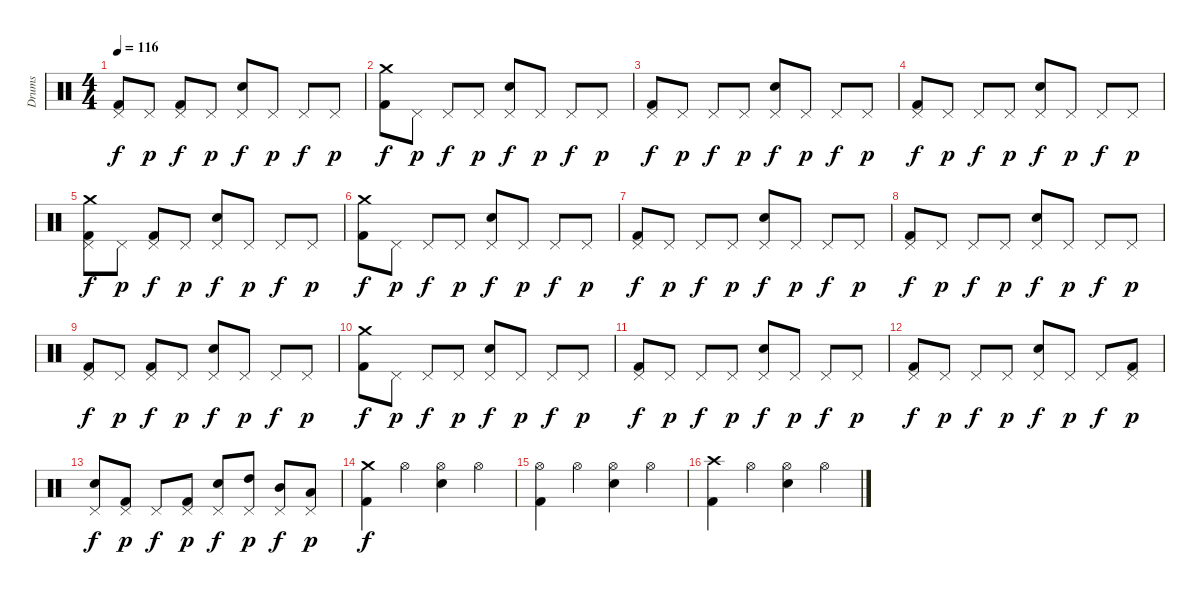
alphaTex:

\track ("Drums" "Drums") {instrument percussion}
\staff {score}
\articulation defaults
\ts (4 4)
\tempo 116
\clef neutral
\ks c
("Kick (hit) 2" "Pedal Hi-Hat (hit)").8{dy f} "Pedal Hi-Hat (hit)".8{dy p} ("Kick (hit) 2" "Pedal Hi-Hat (hit)").8{dy f} "Pedal Hi-Hat (hit)".8{dy p} ("Pedal Hi-Hat (hit)" "Snare (hit) 2").8{dy f} "Pedal Hi-Hat (hit)".8{dy p} "Pedal Hi-Hat (hit)".8{dy f} "Pedal Hi-Hat (hit)".8{dy p} |
("Kick (hit) 2" "Crash medium (hit)").8{dy f} "Pedal Hi-Hat (hit)".8{dy p} "Pedal Hi-Hat (hit)".8{dy f} "Pedal Hi-Hat (hit)".8{dy p} ("Pedal Hi-Hat (hit)" "Snare (hit) 2").8{dy f} "Pedal Hi-Hat (hit)".8{dy p} "Pedal Hi-Hat (hit)".8{dy f} "Pedal Hi-Hat (hit)".8{dy p} |
("Kick (hit) 2" "Pedal Hi-Hat (hit)").8{dy f} "Pedal Hi-Hat (hit)".8{dy p} "Pedal Hi-Hat (hit)".8{dy f} "Pedal Hi-Hat (hit)".8{dy p} ("Pedal Hi-Hat (hit)" "Snare (hit) 2").8{dy f} "Pedal Hi-Hat (hit)".8{dy p} "Pedal Hi-Hat (hit)".8{dy f} "Pedal Hi-Hat (hit)".8{dy p} |
("Kick (hit) 2" "Pedal Hi-Hat (hit)").8{dy f} "Pedal Hi-Hat (hit)".8{dy p} "Pedal Hi-Hat (hit)".8{dy f} "Pedal Hi-Hat (hit)".8{dy p} ("Pedal Hi-Hat (hit)" "Snare (hit) 2").8{dy f} "Pedal Hi-Hat (hit)".8{dy p} "Pedal Hi-Hat (hit)".8{dy f} "Pedal Hi-Hat (hit)".8{dy p} |
("Kick (hit) 2" "Crash medium (hit)" "Pedal Hi-Hat (hit)").8{dy f} "Pedal Hi-Hat (hit)".8{dy p} ("Kick (hit) 2" "Pedal Hi-Hat (hit)").8{dy f} "Pedal Hi-Hat (hit)".8{dy p} ("Pedal Hi-Hat (hit)" "Snare (hit) 2").8{dy f} "Pedal Hi-Hat (hit)".8{dy p} "Pedal Hi-Hat (hit)".8{dy f} "Pedal Hi-Hat (hit)".8{dy p} |
("Kick (hit) 2" "Crash medium (hit)").8{dy f} "Pedal Hi-Hat (hit)".8{dy p} "Pedal Hi-Hat (hit)".8{dy f} "Pedal Hi-Hat (hit)".8{dy p} ("Pedal Hi-Hat (hit)" "Snare (hit) 2").8{dy f} "Pedal Hi-Hat (hit)".8{dy p} "Pedal Hi-Hat (hit)".8{dy f} "Pedal Hi-Hat (hit)".8{dy p} |
("Kick (hit) 2" "Pedal Hi-Hat (hit)").8{dy f} "Pedal Hi-Hat (hit)".8{dy p} "Pedal Hi-Hat (hit)".8{dy f} "Pedal Hi-Hat (hit)".8{dy p} ("Pedal Hi-Hat (hit)" "Snare (hit) 2").8{dy f} "Pedal Hi-Hat (hit)".8{dy p} "Pedal Hi-Hat (hit)".8{dy f} "Pedal Hi-Hat (hit)".8{dy p} |
("Kick (hit) 2" "Pedal Hi-Hat (hit)").8{dy f} "Pedal Hi-Hat (hit)".8{dy p} "Pedal Hi-Hat (hit)".8{dy f} "Pedal Hi-Hat (hit)".8{dy p} ("Pedal Hi-Hat (hit)" "Snare (hit) 2").8{dy f} "Pedal Hi-Hat (hit)".8{dy p} "Pedal Hi-Hat (hit)".8{dy f} "Pedal Hi-Hat (hit)".8{dy p} |
("Kick (hit) 2" "Pedal Hi-Hat (hit)").8{dy f} "Pedal Hi-Hat (hit)".8{dy p} ("Kick (hit) 2" "Pedal Hi-Hat (hit)").8{dy f} "Pedal Hi-Hat (hit)".8{dy p} ("Pedal Hi-Hat (hit)" "Snare (hit) 2").8{dy f} "Pedal Hi-Hat (hit)".8{dy p} "Pedal Hi-Hat (hit)".8{dy f} "Pedal Hi-Hat (hit)".8{dy p} |
("Kick (hit) 2" "Crash medium (hit)").8{dy f} "Pedal Hi-Hat (hit)".8{dy p} "Pedal Hi-Hat (hit)".8{dy f} "Pedal Hi-Hat (hit)".8{dy p} ("Pedal Hi-Hat (hit)" "Snare (hit) 2").8{dy f} "Pedal Hi-Hat (hit)".8{dy p} "Pedal Hi-Hat (hit)".8{dy f} "Pedal Hi-Hat (hit)".8{dy p} |
("Kick (hit) 2" "Pedal Hi-Hat (hit)").8{dy f} "Pedal Hi-Hat (hit)".8{dy p} "Pedal Hi-Hat (hit)".8{dy f} "Pedal Hi-Hat (hit)".8{dy p} ("Pedal Hi-Hat (hit)" "Snare (hit) 2").8{dy f} "Pedal Hi-Hat (hit)".8{dy p} "Pedal Hi-Hat (hit)".8{dy f} "Pedal Hi-Hat (hit)".8{dy p} |
("Kick (hit) 2" "Pedal Hi-Hat (hit)").8{dy f} "Pedal Hi-Hat (hit)".8{dy p} "Pedal Hi-Hat (hit)".8{dy f} "Pedal Hi-Hat (hit)".8{dy p} ("Pedal Hi-Hat (hit)" "Snare (hit) 2").8{dy f} "Pedal Hi-Hat (hit)".8{dy p} "Pedal Hi-Hat (hit)".8{dy f} ("Kick (hit) 2" "Pedal Hi-Hat (hit)").8{dy p} |
("Pedal Hi-Hat (hit)" "Snare (hit) 2").8{dy f} ("Kick (hit) 2" "Pedal Hi-Hat (hit)").8{dy p} "Pedal Hi-Hat (hit)".8{dy f} ("Kick (hit) 2" "Pedal Hi-Hat (hit)").8{dy p} ("Pedal Hi-Hat (hit)" "Snare (hit) 2").8{dy f} ("High Tom (hit)" "Pedal Hi-Hat (hit)").8{dy p} ("Mid Tom (hit)" "Pedal Hi-Hat (hit)").8{dy f} ("Low Tom (hit)" "Pedal Hi-Hat (hit)").8{dy p} |
("Kick (hit) 2" "Crash medium (hit)").4{dy f} "Hi-Hat (open)".4 ("Hi-Hat (open)" "Snare (hit) 2").4 "Hi-Hat (open)".4 |
("Kick (hit) 2" "Hi-Hat (open)").4 "Hi-Hat (open)".4 ("Hi-Hat (open)" "Snare (hit) 2").4 "Hi-Hat (open)".4 |
("Kick (hit) 2" "Crash high (hit)").4 "Hi-Hat (open)".4 ("Hi-Hat (open)" "Snare (hit) 2").4 "Hi-Hat (open)".4
